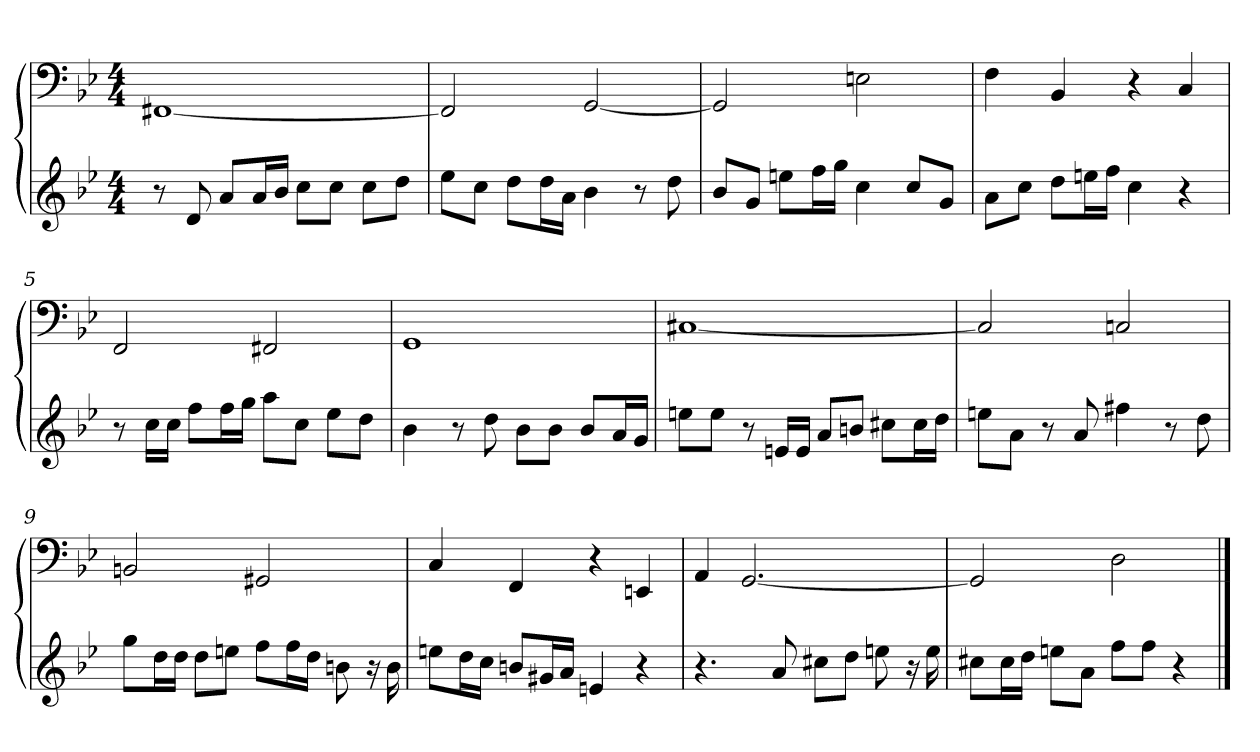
**kern	**kern
*part1	*part1
*staff2	*staff1
*clefG2	*clefF4
*k[b-e-]	*k[b-e-]
*g:	*g:
*M4/4	*M4/4
=1	=1
8r	[1FF#X
8d	.
8a/L	.
16a/L	.
16b-/JJ	.
8cc\L	.
8cc\J	.
8cc\L	.
8dd\J	.
=2	=2
8ee-\L	2FF#]
8cc\J	.
8dd\L	.
16dd\L	.
16a\JJ	.
4b-	[2GG
8r	.
8dd	.
=3	=3
8b-/L	2GG]
8g/J	.
8een\L	.
16ff\L	.
16gg\JJ	.
4cc	2En
8cc/L	.
8g/J	.
=4	=4
8a\L	4F
8cc\J	.
8dd\L	4BB-
16een\L	.
16ff\JJ	.
4cc	4r
4r	4C
=5	=5
8r	2FF
16cc\LL	.
16cc\JJ	.
8ff\L	.
16ff\L	.
16gg\JJ	.
8aa\L	2FF#X
8cc\J	.
8ee-\L	.
8dd\J	.
=6	=6
4b-	1GG
8r	.
8dd	.
8b-\L	.
8b-\J	.
8b-/L	.
16a/L	.
16g/JJ	.
=7	=7
8een\L	[1C#X
8ee\J	.
8r	.
16en/LL	.
16e/JJ	.
8a/L	.
8bn/J	.
8cc#X\L	.
16cc#\L	.
16dd\JJ	.
=8	=8
8een\L	2C#]
8a\J	.
8r	.
8a	.
4ff#X	2Cn
8r	.
8dd	.
=9	=9
8gg\L	2BBn
16dd\L	.
16dd\JJ	.
8dd\L	.
8een\J	.
8ff\L	2GG#X
16ff\L	.
16dd\JJ	.
8bn	.
16r	.
16b	.
=10	=10
8een\L	4C
16dd\L	.
16cc\JJ	.
8bn/L	4FF
16g#X/L	.
16a/JJ	.
4en	4r
4r	4EEn
=11	=11
4.r	4AA
.	[2.GG
8a	.
8cc#X\L	.
8dd\J	.
8een	.
16r	.
16ee	.
=12	=12
8cc#X\L	2GG]
16cc#\L	.
16dd\JJ	.
8een\L	.
8a\J	.
8ff\L	2D
8ff\J	.
4r	.
==	==
*-	*-
